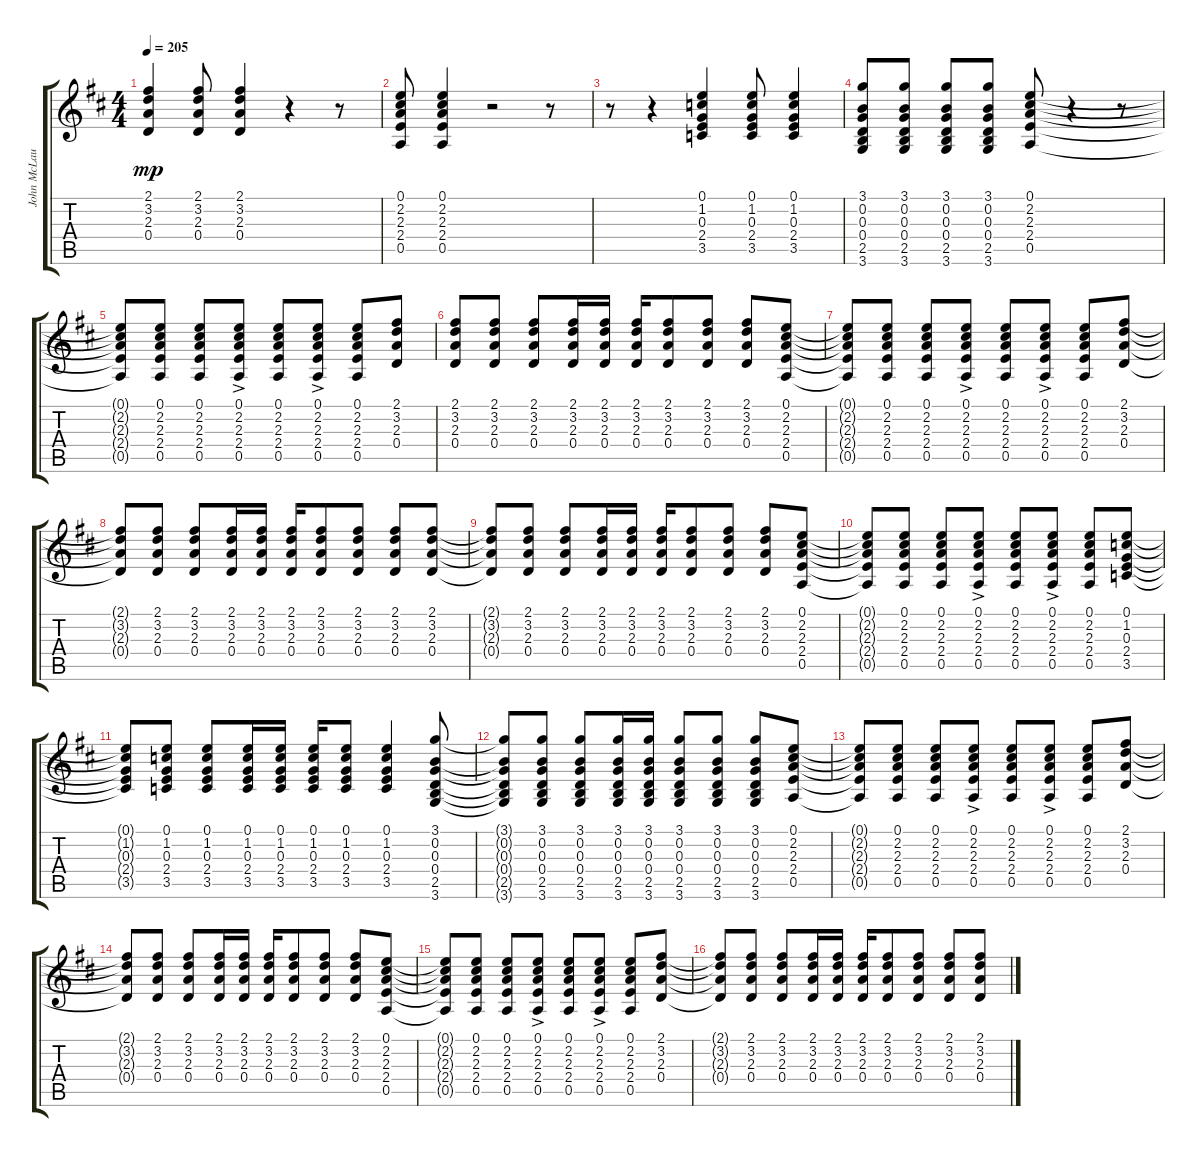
\track ("John McLaughlin" "John McLau") {instrument acousticguitarsteel}
\staff {score tabs}
\tuning (E4 B3 G3 D3 A2 E2) {hide}
\ts (4 4)
\tempo 205
\clef g2
\ks d
(2.1 3.2 2.3 0.4).4{dy mp} (2.1 3.2 2.3 0.4).8 (2.1 3.2 2.3 0.4).4 r.4 r.8 |
(0.1 2.2 2.3 2.4 0.5).8 (0.1 2.2 2.3 2.4 0.5).4 r.2 r.8 |
r.8 r.4 (0.1 1.2 0.3 2.4 3.5).4 (0.1 1.2 0.3 2.4 3.5).8 (0.1 1.2 0.3 2.4 3.5).4 |
(3.1 0.2 0.3 0.4 2.5 3.6).8 (3.1 0.2 0.3 0.4 2.5 3.6).8 (3.1 0.2 0.3 0.4 2.5 3.6).8 (3.1 0.2 0.3 0.4 2.5 3.6).8 (0.1 2.2 2.3 2.4 0.5).8 r.4 r.8 |
(0.1{t} 2.2{t} 2.3{t} 2.4{t} 0.5{t}).8 (0.1 2.2 2.3 2.4 0.5).8 (0.1 2.2 2.3 2.4 0.5).8 (0.1{ac} 2.2{ac} 2.3{ac} 2.4{ac} 0.5{ac}).8 (0.1 2.2 2.3 2.4 0.5).8 (0.1{ac} 2.2{ac} 2.3{ac} 2.4{ac} 0.5{ac}).8 (0.1 2.2 2.3 2.4 0.5).8 (2.1 3.2 2.3 0.4).8 |
(2.1 3.2 2.3 0.4).8 (2.1 3.2 2.3 0.4).8 (2.1 3.2 2.3 0.4).8 (2.1 3.2 2.3 0.4).16 (2.1 3.2 2.3 0.4).16 (2.1 3.2 2.3 0.4).16 (2.1 3.2 2.3 0.4).8 (2.1 3.2 2.3 0.4).8 (2.1 3.2 2.3 0.4).8 (0.1 2.2 2.3 2.4 0.5).8 |
(0.1{t} 2.2{t} 2.3{t} 2.4{t} 0.5{t}).8 (0.1 2.2 2.3 2.4 0.5).8 (0.1 2.2 2.3 2.4 0.5).8 (0.1{ac} 2.2{ac} 2.3{ac} 2.4{ac} 0.5{ac}).8 (0.1 2.2 2.3 2.4 0.5).8 (0.1{ac} 2.2{ac} 2.3{ac} 2.4{ac} 0.5{ac}).8 (0.1 2.2 2.3 2.4 0.5).8 (2.1 3.2 2.3 0.4).8 |
(2.1{t} 3.2{t} 2.3{t} 0.4{t}).8 (2.1 3.2 2.3 0.4).8 (2.1 3.2 2.3 0.4).8 (2.1 3.2 2.3 0.4).16 (2.1 3.2 2.3 0.4).16 (2.1 3.2 2.3 0.4).16 (2.1 3.2 2.3 0.4).8 (2.1 3.2 2.3 0.4).8 (2.1 3.2 2.3 0.4).8 (2.1 3.2 2.3 0.4).8 |
(2.1{t} 3.2{t} 2.3{t} 0.4{t}).8 (2.1 3.2 2.3 0.4).8 (2.1 3.2 2.3 0.4).8 (2.1 3.2 2.3 0.4).16 (2.1 3.2 2.3 0.4).16 (2.1 3.2 2.3 0.4).16 (2.1 3.2 2.3 0.4).8 (2.1 3.2 2.3 0.4).8 (2.1 3.2 2.3 0.4).8 (0.1 2.2 2.3 2.4 0.5).8 |
(0.1{t} 2.2{t} 2.3{t} 2.4{t} 0.5{t}).8 (0.1 2.2 2.3 2.4 0.5).8 (0.1 2.2 2.3 2.4 0.5).8 (0.1{ac} 2.2{ac} 2.3{ac} 2.4{ac} 0.5{ac}).8 (0.1 2.2 2.3 2.4 0.5).8 (0.1{ac} 2.2{ac} 2.3{ac} 2.4{ac} 0.5{ac}).8 (0.1 2.2 2.3 2.4 0.5).8 (0.1 1.2 0.3 2.4 3.5).8 |
(0.1{t} 1.2{t} 0.3{t} 2.4{t} 3.5{t}).8 (0.1 1.2 0.3 2.4 3.5).8 (0.1 1.2 0.3 2.4 3.5).8 (0.1 1.2 0.3 2.4 3.5).16 (0.1 1.2 0.3 2.4 3.5).16 (0.1 1.2 0.3 2.4 3.5).16 (0.1 1.2 0.3 2.4 3.5).8 (0.1 1.2 0.3 2.4 3.5).4 (3.1 0.2 0.3 0.4 2.5 3.6).8 |
(3.1{t} 0.2{t} 0.3{t} 0.4{t} 2.5{t} 3.6{t}).8 (3.1 0.2 0.3 0.4 2.5 3.6).8 (3.1 0.2 0.3 0.4 2.5 3.6).8 (3.1 0.2 0.3 0.4 2.5 3.6).16 (3.1 0.2 0.3 0.4 2.5 3.6).16 (3.1 0.2 0.3 0.4 2.5 3.6).8 (3.1 0.2 0.3 0.4 2.5 3.6).8 (3.1 0.2 0.3 0.4 2.5 3.6).8 (0.1 2.2 2.3 2.4 0.5).8 |
(0.1{t} 2.2{t} 2.3{t} 2.4{t} 0.5{t}).8 (0.1 2.2 2.3 2.4 0.5).8 (0.1 2.2 2.3 2.4 0.5).8 (0.1{ac} 2.2{ac} 2.3{ac} 2.4{ac} 0.5{ac}).8 (0.1 2.2 2.3 2.4 0.5).8 (0.1{ac} 2.2{ac} 2.3{ac} 2.4{ac} 0.5{ac}).8 (0.1 2.2 2.3 2.4 0.5).8 (2.1 3.2 2.3 0.4).8 |
(2.1{t} 3.2{t} 2.3{t} 0.4{t}).8 (2.1 3.2 2.3 0.4).8 (2.1 3.2 2.3 0.4).8 (2.1 3.2 2.3 0.4).16 (2.1 3.2 2.3 0.4).16 (2.1 3.2 2.3 0.4).16 (2.1 3.2 2.3 0.4).8 (2.1 3.2 2.3 0.4).8 (2.1 3.2 2.3 0.4).8 (0.1 2.2 2.3 2.4 0.5).8 |
(0.1{t} 2.2{t} 2.3{t} 2.4{t} 0.5{t}).8 (0.1 2.2 2.3 2.4 0.5).8 (0.1 2.2 2.3 2.4 0.5).8 (0.1{ac} 2.2{ac} 2.3{ac} 2.4{ac} 0.5{ac}).8 (0.1 2.2 2.3 2.4 0.5).8 (0.1{ac} 2.2{ac} 2.3{ac} 2.4{ac} 0.5{ac}).8 (0.1 2.2 2.3 2.4 0.5).8 (2.1 3.2 2.3 0.4).8 |
(2.1{t} 3.2{t} 2.3{t} 0.4{t}).8 (2.1 3.2 2.3 0.4).8 (2.1 3.2 2.3 0.4).8 (2.1 3.2 2.3 0.4).16 (2.1 3.2 2.3 0.4).16 (2.1 3.2 2.3 0.4).16 (2.1 3.2 2.3 0.4).8 (2.1 3.2 2.3 0.4).8 (2.1 3.2 2.3 0.4).8 (2.1 3.2 2.3 0.4).8
